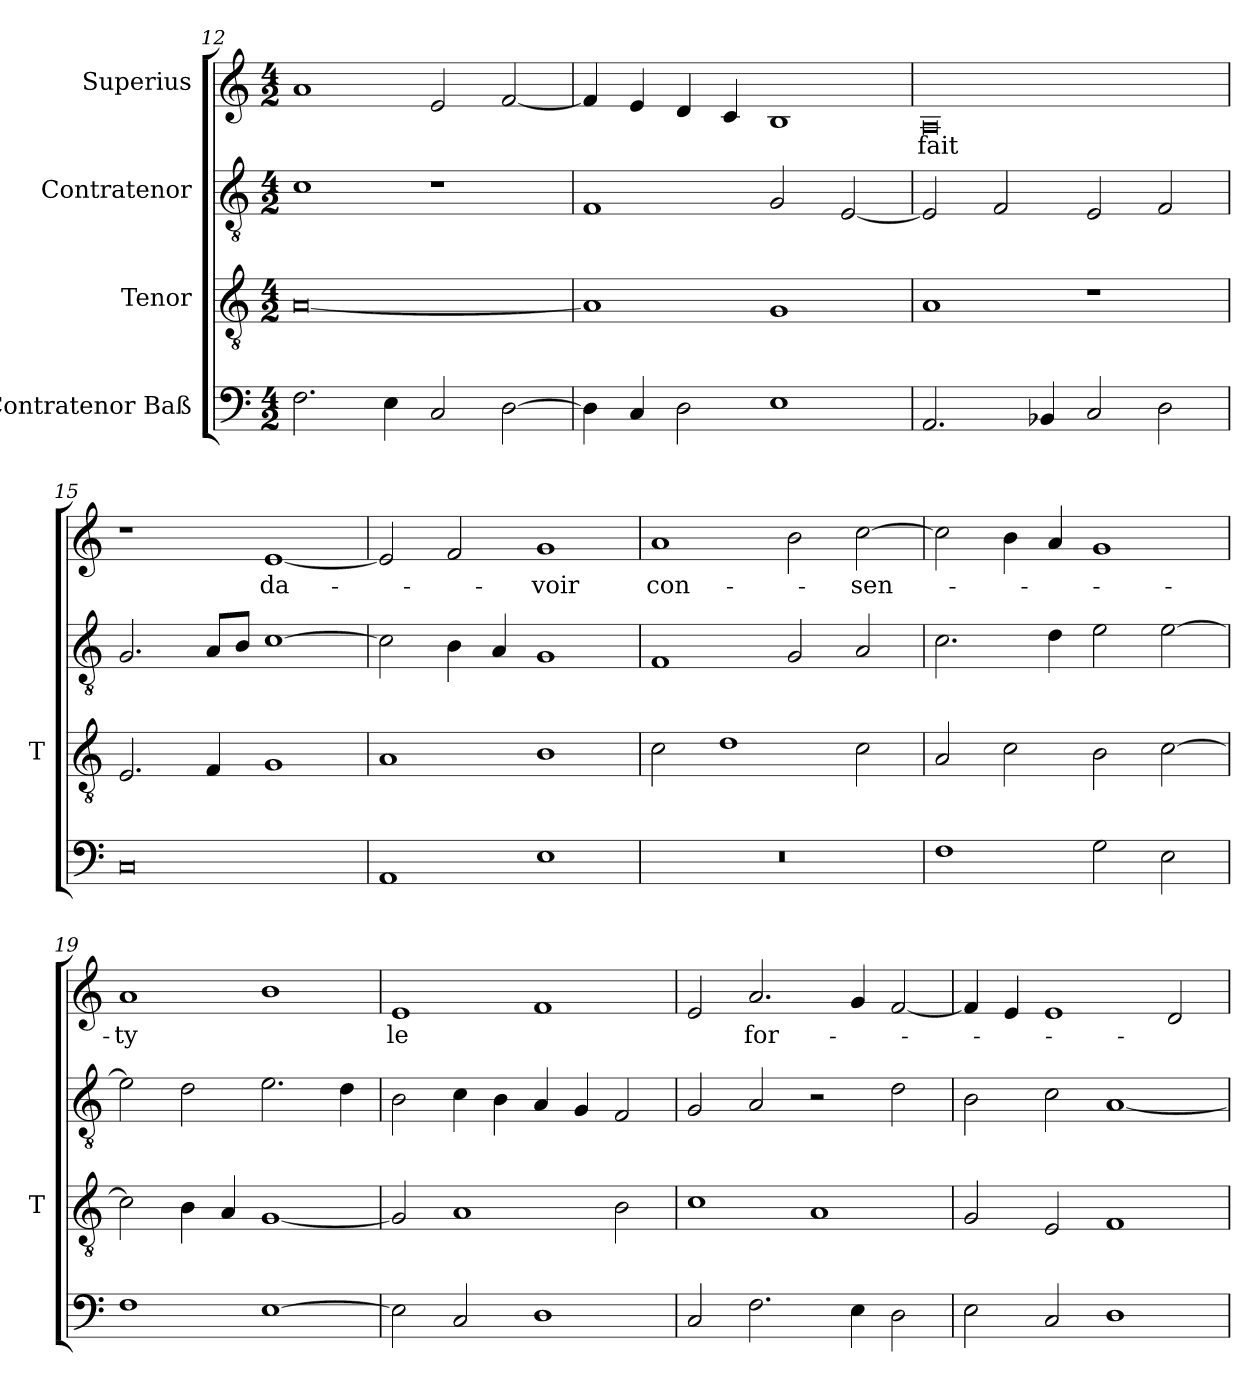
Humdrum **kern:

**kern	**kern	**kern	**kern	**text
*part4	*part3	*part2	*part1	*part1
*staff4	*staff3	*staff2	*staff1	*staff1
*I"Contratenor Baß	*I"Tenor	*I"Contratenor	*I"Superius	*
*	*I'T	*	*	*
*clefF4	*clefGv2	*clefGv2	*clefG2	*
*M4/2	*M4/2	*M4/2	*M4/2	*
=12	=12	=12	=12	=12
2.F	[0A	1c	1a	.
4E	.	.	.	.
2C	.	1r	2e	.
[2D	.	.	[2f	.
=13	=13	=13	=13	=13
4D]	1A]	1F	4f]	.
4C	.	.	4e	.
2D	.	.	4d	.
.	.	.	4c	.
1E	1G	2G	1B	.
.	.	[2E	.	.
=14	=14	=14	=14	=14
2.AA	1A	2E]	0A	-fait
.	.	2F	.	.
4BB-X	.	.	.	.
2C	1r	2E	.	.
2D	.	2F	.	.
=15	=15	=15	=15	=15
0C	2.E	2.G	1r	.
.	4F	8A/L	.	.
.	.	8B/J	.	.
.	1G	[1c	[1e	da-
=16	=16	=16	=16	=16
1AA	1A	2c]	2e]	.
.	.	4B	2f	.
.	.	4A	.	.
1E	1B	1G	1g	-voir
=17	=17	=17	=17	=17
0r	2c	1F	1a	con-
.	1d	.	.	.
.	.	2G	2b	.
.	2c	2A	[2cc	-sen-
=18	=18	=18	=18	=18
1F	2A	2.c	2cc]	.
.	2c	.	4b	.
.	.	4d	4a	.
2G	2B	2e	1g	.
2E	[2c	[2e	.	.
=19	=19	=19	=19	=19
1F	2c]	2e]	1a	-ty
.	4B	2d	.	.
.	4A	.	.	.
[1E	[1G	2.e	1b	.
.	.	4d	.	.
=20	=20	=20	=20	=20
2E]	2G]	2B	1e	-le
2C	1A	4c	.	.
.	.	4B	.	.
1D	.	4A	1f	.
.	.	4G	.	.
.	2B	2F	.	.
=21	=21	=21	=21	=21
2C	1c	2G	2e	.
2.F	.	2A	2.a	for-
.	1A	2r	.	.
4E	.	.	4g	.
2D	.	2d	[2f	.
=22	=22	=22	=22	=22
2E	2G	2B	4f]	.
.	.	.	4e	.
2C	2E	2c	1e	.
1D	1F	[1A	.	.
.	.	.	2d	.
=	=	=	=	=
*-	*-	*-	*-	*-
